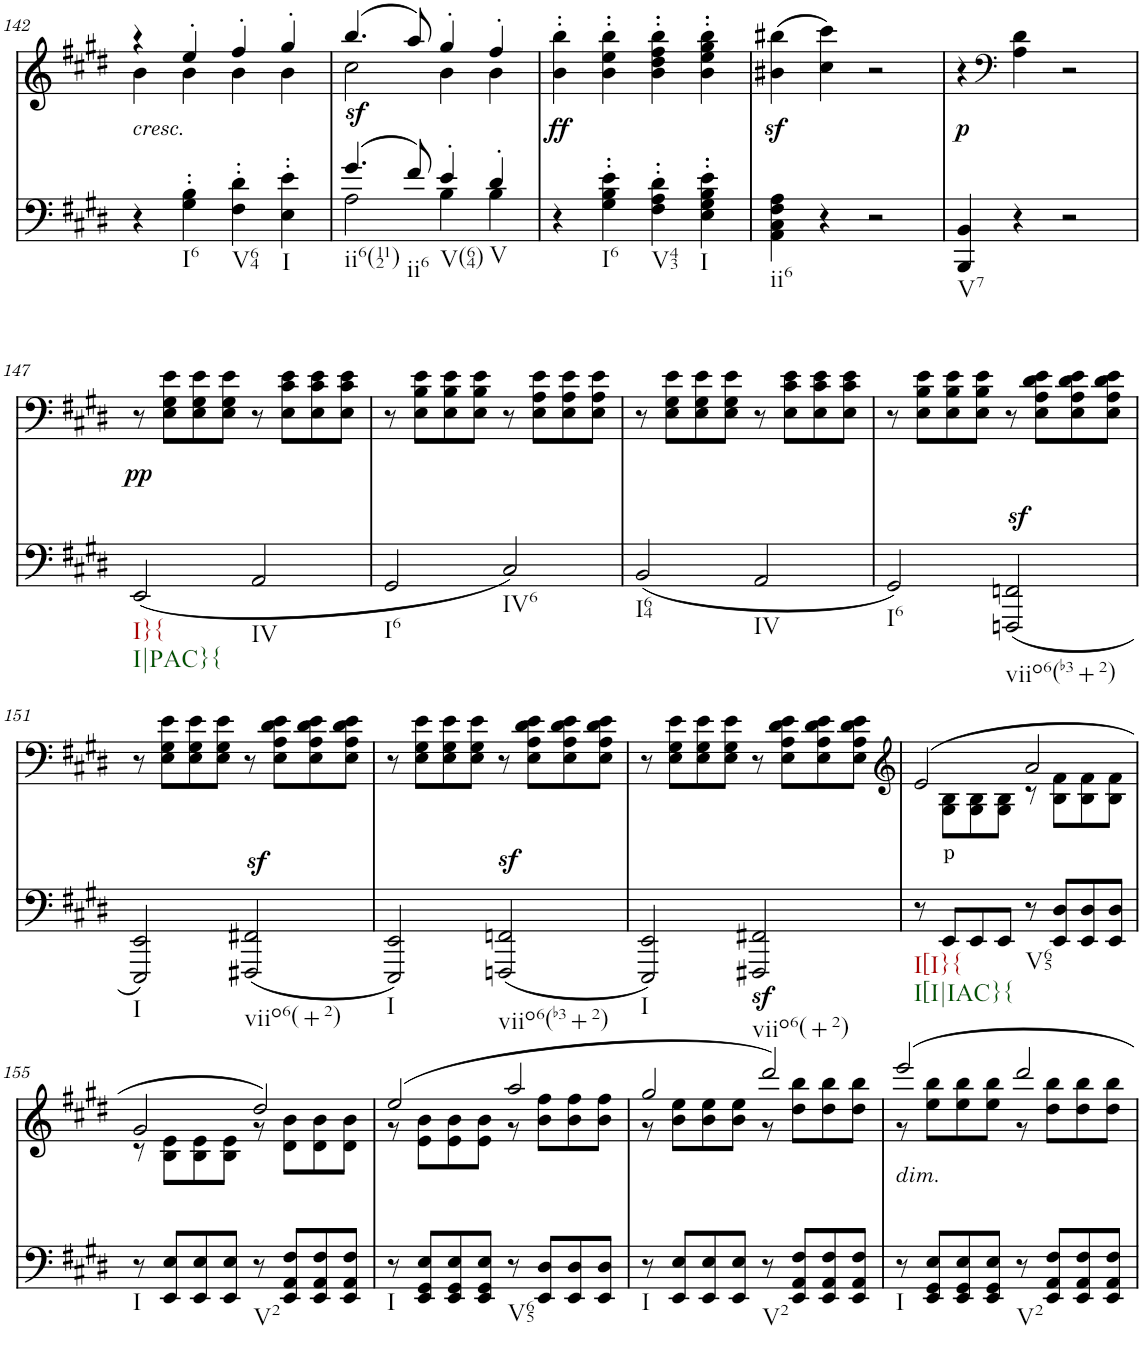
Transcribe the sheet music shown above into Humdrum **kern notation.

**kern	**kern	**text	**dynam
*part2	*part1	*part1	*part1
*staff2	*staff1	*staff1	*staff1
*I"piano	*I"piano	*	*
*I'Pno	*I'Pno	*	*
!!LO:PB:g=z
*clefF4	*clefG2	*	*
*k[f#c#g#d#]	*k[f#c#g#d#]	*	*
*E:	*E:	*	*
*M4/4	*M4/4	*	*
=142	=142	=142	=142
*	*^	*	*
!	!LO:TX:b:i:t=cresc.	!	!	!
!	!	!	!LO:LY:b	!
4r	4r	4b\	<	.
!LO:TX:b:t=I6	!	!	!	!
4G#\' 4B\'	4ee'/	4b\	.	.
!LO:TX:b:t=V64	!	!	!	!
4F#\' 4d#\'	4ff#'/	4b\	.	.
!LO:TX:b:t=I	!	!	!	!
4E\' 4e\'	4gg#'/	4b\	.	.
=143	=143	=143	=143	=143
*^	*	*	*	*
!LO:TX:b:t=ii6(112)	!	!	!	!	!
!	!	!	!	!	!LO:DY:b
(4.g#/	2A\	(4.bb/	2cc#\	.	sf
!LO:TX:b:t=ii6	!	!	!	!	!
8f#/)	.	8aa/)	.	.	.
!LO:TX:b:t=V(64)	!	!	!	!	!
4e'/	4B\	4gg#'/	4b\	.	.
!LO:TX:b:t=V	!	!	!	!	!
4d#'/	4B\	4ff#'/	4b\	.	.
=144	=144	=144	=144	=144	=144
!	!	!	!	!LO:LY:b	!LO:DY:b
*v	*v	*	*	*	*
*	*v	*v	*	*
4r	4b\' 4bb\'	ff	ff
!LO:TX:b:t=I6	!	!	!
4G#\' 4B\' 4e\'	4b\' 4ee\' 4bb\'	.	.
!LO:TX:b:t=V43	!	!	!
4F#\' 4A\' 4d#\'	4b\' 4dd#\' 4ff#\' 4bb\'	.	.
!LO:TX:b:t=I	!	!	!
4E\' 4G#\' 4B\' 4e\'	4b\' 4ee\' 4gg#\' 4bb\'	.	.
=145	=145	=145	=145
!LO:TX:b:t=ii6	!	!	!
4AA\ 4C#\ 4F#\ 4A\	(4b#X\z< 4bb#X\z<	.	.
4r	4cc#\ 4ccc#\)	.	.
2r	2r	.	.
=146	=146	=146	=146
!LO:TX:b:t=V7	!	!	!
!	!	!	!LO:DY:b
4BBB/ 4BB/	4r	.	p
*	*clefF4	*	*
!	!	!LO:LY:b	!
4r	4A\ 4d#\	p	.
2r	2r	.	.
!!LO:LB:g=z
=147	=147	=147	=147
!LO:TX:b:t=I}{	!	!	!
!LO:TX:b:t=I|PAC}{	!	!	!
!	!	!	!LO:DY:b
(2EE/	8r	.	pp
!	!	!LO:LY:b	!
.	8E\ 8G#\ 8e\L	pp	.
.	8E\ 8G#\ 8e\	.	.
.	8E\ 8G#\ 8e\J	.	.
!LO:TX:b:t=IV	!	!	!
2AA/	8r	.	.
.	8E\ 8c#\ 8e\L	.	.
.	8E\ 8c#\ 8e\	.	.
.	8E\ 8c#\ 8e\J	.	.
=148	=148	=148	=148
!LO:TX:b:t=I6	!	!	!
2GG#/	8r	.	.
.	8E\ 8B\ 8e\L	.	.
.	8E\ 8B\ 8e\	.	.
.	8E\ 8B\ 8e\J	.	.
!LO:TX:b:t=IV6	!	!	!
2C#/)	8r	.	.
.	8E\ 8A\ 8e\L	.	.
.	8E\ 8A\ 8e\	.	.
.	8E\ 8A\ 8e\J	.	.
=149	=149	=149	=149
!LO:TX:b:t=I64	!	!	!
(2BB/	8r	.	.
.	8E\ 8G#\ 8e\L	.	.
.	8E\ 8G#\ 8e\	.	.
.	8E\ 8G#\ 8e\J	.	.
!LO:TX:b:t=IV	!	!	!
2AA/	8r	.	.
.	8E\ 8c#\ 8e\L	.	.
.	8E\ 8c#\ 8e\	.	.
.	8E\ 8c#\ 8e\J	.	.
=150	=150	=150	=150
!LO:TX:b:t=I6	!	!	!
2GG#/)	8r	.	.
.	8E\ 8B\ 8e\L	.	.
.	8E\ 8B\ 8e\	.	.
.	8E\ 8B\ 8e\J	.	.
!LO:TX:b:t=viio6(b3+2)	!	!	!
(2FFFn/z> 2FFn/z>	8r	.	.
.	8E\ 8A\ 8d#\ 8e\L	.	.
.	8E\ 8A\ 8d#\ 8e\	.	.
.	8E\ 8A\ 8d#\ 8e\J	.	.
!!LO:LB:g=z
=151	=151	=151	=151
!LO:TX:b:t=I	!	!	!
2EEE/ 2EE/)	8r	.	.
.	8E\ 8G#\ 8e\L	.	.
.	8E\ 8G#\ 8e\	.	.
.	8E\ 8G#\ 8e\J	.	.
!LO:TX:b:t=viio6(+2)	!	!	!
(2FFF#X/z> 2FF#X/z>	8r	.	.
.	8E\ 8A\ 8d#\ 8e\L	.	.
.	8E\ 8A\ 8d#\ 8e\	.	.
.	8E\ 8A\ 8d#\ 8e\J	.	.
=152	=152	=152	=152
!LO:TX:b:t=I	!	!	!
2EEE/ 2EE/)	8r	.	.
.	8E\ 8G#\ 8e\L	.	.
.	8E\ 8G#\ 8e\	.	.
.	8E\ 8G#\ 8e\J	.	.
!LO:TX:b:t=viio6(b3+2)	!	!	!
(2FFFn/z> 2FFn/z>	8r	.	.
.	8E\ 8A\ 8d#\ 8e\L	.	.
.	8E\ 8A\ 8d#\ 8e\	.	.
.	8E\ 8A\ 8d#\ 8e\J	.	.
=153	=153	=153	=153
!LO:TX:b:t=I	!	!	!
2EEE/ 2EE/)	8r	.	.
.	8E\ 8G#\ 8e\L	.	.
.	8E\ 8G#\ 8e\	.	.
.	8E\ 8G#\ 8e\J	.	.
!LO:TX:b:t=viio6(+2)	!	!	!
2FFF#X/z< 2FF#X/z<	8r	.	.
.	8E\ 8A\ 8d#\ 8e\L	.	.
.	8E\ 8A\ 8d#\ 8e\	.	.
.	8E\ 8A\ 8d#\ 8e\J	.	.
=154	=154	=154	=154
*	*clefG2	*	*
*	*^	*	*
!LO:TX:b:t=I[I}{	!	!	!	!
!LO:TX:b:t=I[I|IAC}{	!	!	!	!
8r	(2e/	8ryy	.	.
!	!	!	!LO:LY:b	!
8EE/L	.	8G#\ 8B\L	p	.
8EE/	.	8G#\ 8B\	.	.
8EE/J	.	8G#\ 8B\J	.	.
!LO:TX:b:t=V65	!	!	!	!
8r	2a/	8r	.	.
8EE/ 8D#/L	.	8B\ 8f#\L	.	.
8EE/ 8D#/	.	8B\ 8f#\	.	.
8EE/ 8D#/J	.	8B\ 8f#\J	.	.
!!LO:LB:g=z	!!
=155	=155	=155	=155	=155
!LO:TX:b:t=I	!	!	!	!
8r	2g#/	8r	.	.
8EE/ 8E/L	.	8B\ 8e\L	.	.
8EE/ 8E/	.	8B\ 8e\	.	.
8EE/ 8E/J	.	8B\ 8e\J	.	.
!LO:TX:b:t=V2	!	!	!	!
8r	2dd#/)	8r	.	.
8EE/ 8AA/ 8F#/L	.	8d#\ 8b\L	.	.
8EE/ 8AA/ 8F#/	.	8d#\ 8b\	.	.
8EE/ 8AA/ 8F#/J	.	8d#\ 8b\J	.	.
=156	=156	=156	=156	=156
!LO:TX:b:t=I	!	!	!	!
8r	(2ee/	8r	.	.
8EE/ 8GG#/ 8E/L	.	8e\ 8b\L	.	.
8EE/ 8GG#/ 8E/	.	8e\ 8b\	.	.
8EE/ 8GG#/ 8E/J	.	8e\ 8b\J	.	.
!LO:TX:b:t=V65	!	!	!	!
8r	2aa/	8r	.	.
8EE/ 8D#/L	.	8b\ 8ff#\L	.	.
8EE/ 8D#/	.	8b\ 8ff#\	.	.
8EE/ 8D#/J	.	8b\ 8ff#\J	.	.
=157	=157	=157	=157	=157
!LO:TX:b:t=I	!	!	!	!
8r	2gg#/	8r	.	.
8EE/ 8E/L	.	8b\ 8ee\L	.	.
8EE/ 8E/	.	8b\ 8ee\	.	.
8EE/ 8E/J	.	8b\ 8ee\J	.	.
!LO:TX:b:t=V2	!	!	!	!
8r	2ddd#/)	8r	.	.
8EE/ 8AA/ 8F#/L	.	8dd#\ 8bb\L	.	.
8EE/ 8AA/ 8F#/	.	8dd#\ 8bb\	.	.
8EE/ 8AA/ 8F#/J	.	8dd#\ 8bb\J	.	.
=158	=158	=158	=158	=158
!	!LO:TX:b:i:t=dim.	!	!	!
!LO:TX:b:t=I	!	!	!	!
!	!	!	!LO:LY:b	!
8r	2eee/	8r	>	.
8EE/ 8GG#/ 8E/L	.	8ee\ 8bb\L	.	.
8EE/ 8GG#/ 8E/	.	8ee\ 8bb\	.	.
8EE/ 8GG#/ 8E/J	.	8ee\ 8bb\J	.	.
!LO:TX:b:t=V2	!	!	!	!
8r	2ddd#/	8r	.	.
8EE/ 8AA/ 8F#/L	.	8dd#\ 8bb\L	.	.
8EE/ 8AA/ 8F#/	.	8dd#\ 8bb\	.	.
8EE/ 8AA/ 8F#/J	.	8dd#\ 8bb\J	.	.
*	*v	*v	*	*
=	=	=	=
*-	*-	*-	*-
